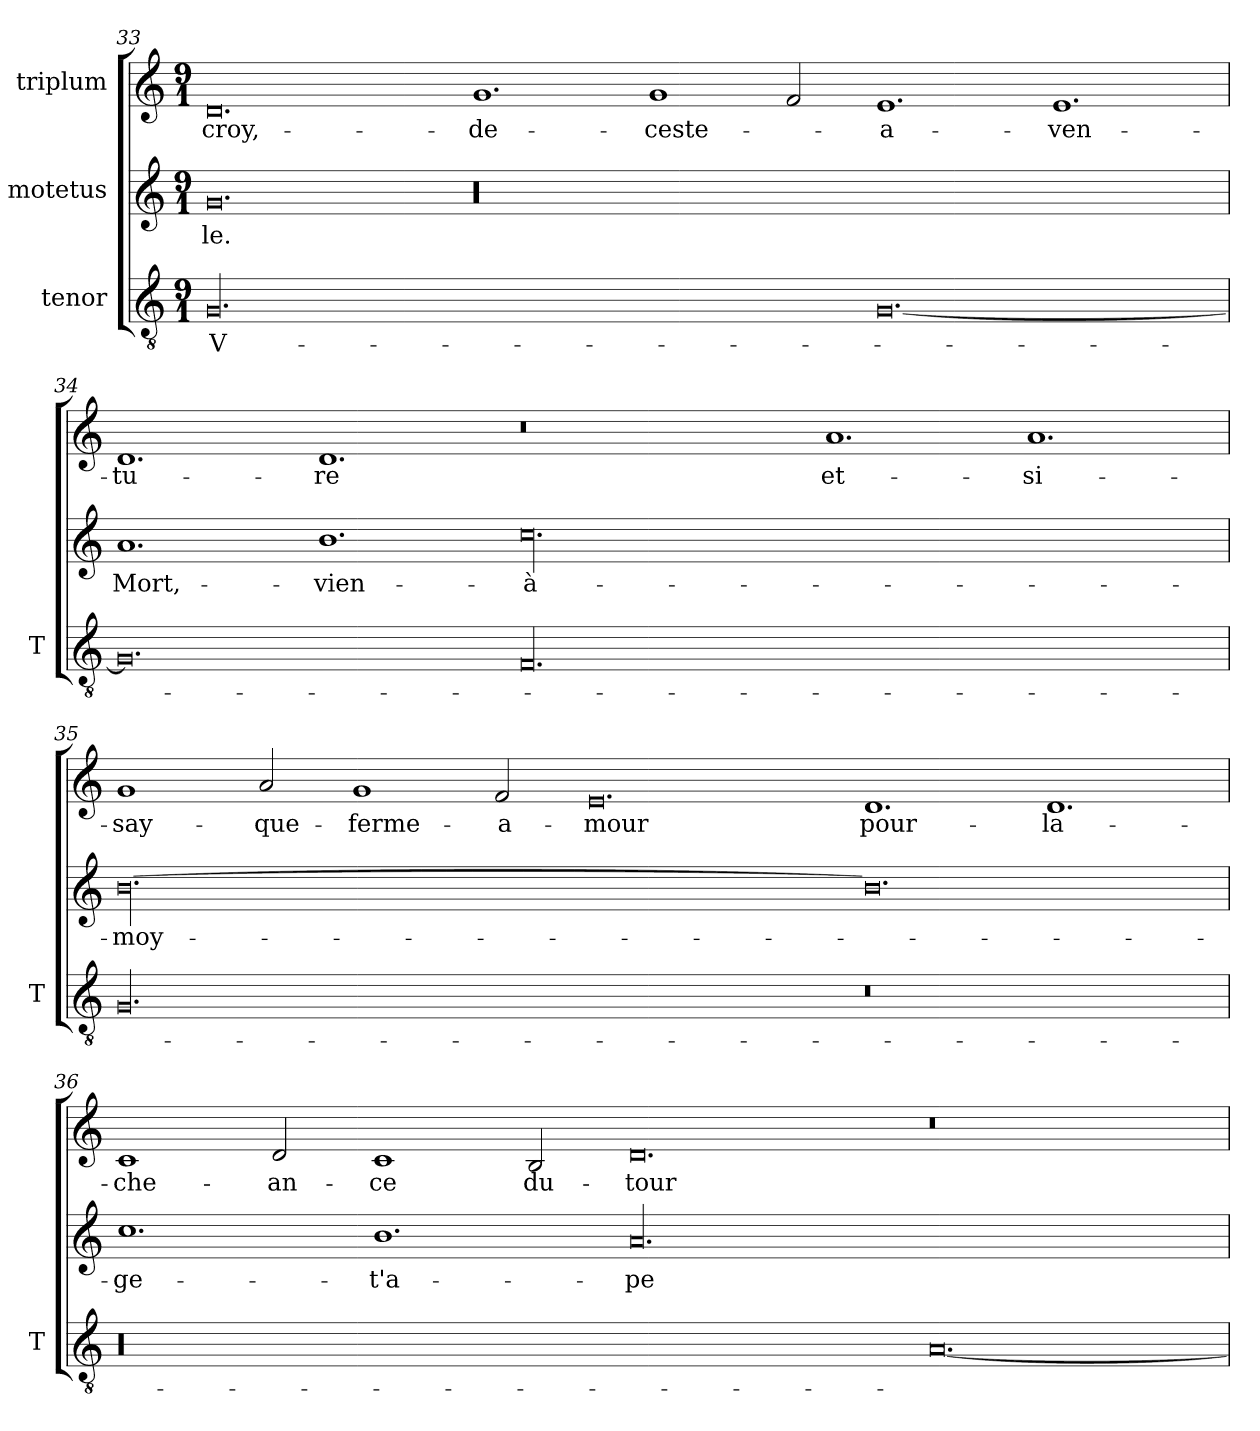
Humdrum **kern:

**kern	**text	**kern	**text	**kern	**text
*part3	*part3	*part2	*part2	*part1	*part1
*staff3	*staff3	*staff2	*staff2	*staff1	*staff1
*I"tenor	*	*I"motetus	*	*I"triplum	*
*I'T	*	*	*	*	*
*clefGv2	*	*clefG2	*	*clefG2	*
*k[]	*	*k[]	*	*k[]	*
*C:	*	*C:	*	*C:	*
*M9/1	*	*M9/1	*	*M9/1	*
=33	=33	=33	=33	=33	=33
00.G/	V-	0.g/	-le.	0.d/	croy,-
.	.	00.r	.	1.g/	de-
.	.	.	.	1g/	ceste-
.	.	.	.	2f/	.
[0.G/	.	.	.	1.e/	a-
.	.	.	.	1.e/	-ven-
=34	=34	=34	=34	=34	=34
0.G/]	.	1.a/	Mort,-	1.d/	-tu-
.	.	1.b\	vien-	1.d/	-re
00.F/	.	00.cc\	à-	0.r	.
.	.	.	.	1.a/	et-
.	.	.	.	1.a/	si-
=35	=35	=35	=35	=35	=35
00.G/	.	[00.b\	moy-	1g/	say-
.	.	.	.	2a/	que-
.	.	.	.	1g/	ferme-
.	.	.	.	2f/	a-
.	.	.	.	0.e/	-mour
0.r	.	0.b\]	.	1.d/	pour-
.	.	.	.	1.d/	la-
=36	=36	=36	=36	=36	=36
00.r	.	1.cc\	ge-	1c/	che-
.	.	.	.	2d/	-an-
.	.	1.b\	t'a-	1c/	-ce
.	.	.	.	2B/	du-
.	.	00.a/	-pe-	0.d/	tour-
[0.A/	.	.	.	0.r	.
=	=	=	=	=	=
*-	*-	*-	*-	*-	*-
